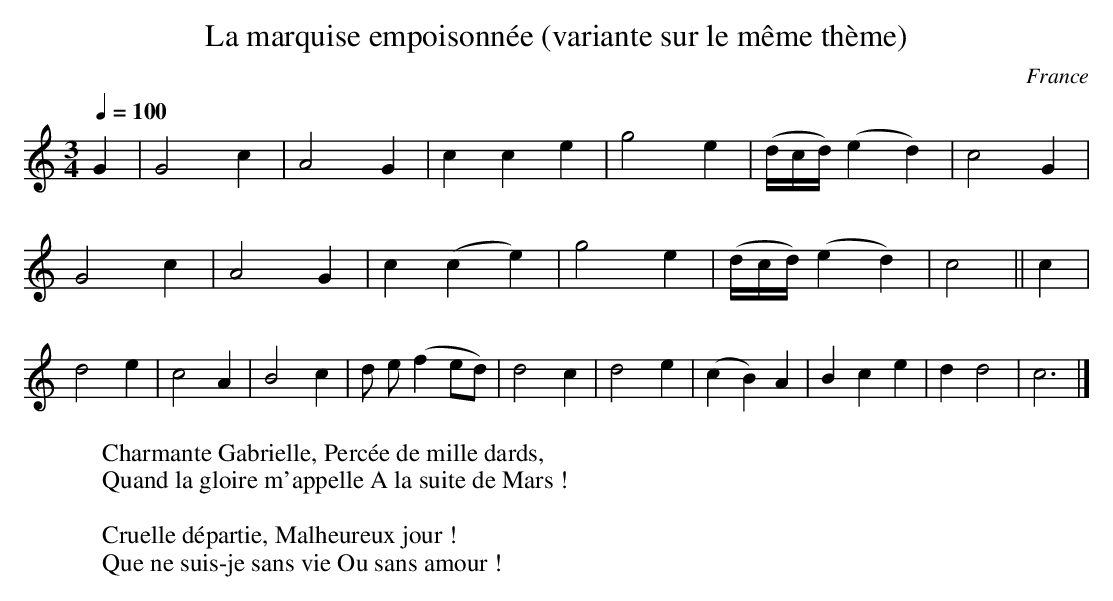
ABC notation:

X:1
T:La marquise empoisonnée (variante sur le même thème)
O:France
M:3/4
L:1/4
Q:1/4=100
K:C
G | G2 c | A2 G | c c e | g2 e | (d/4/c/4d/4) (e d) |c2 G |!
    G2 c | A2 G |c (c e)| g2 e | (d/4/c/4d/4) (e d) |c2 || c |!
    d2 e | c2 A | B2 c  | d/ e/ (fe/d/)| d2 c |
    d2 e | (c B) A | B c e | d d2 | c3 |]!
W:Charmante Gabrielle, Percée de mille dards,
W:Quand la gloire m'appelle A la suite de Mars !
W:
W:Cruelle départie, Malheureux jour !
W:Que ne suis-je sans vie Ou sans amour !
